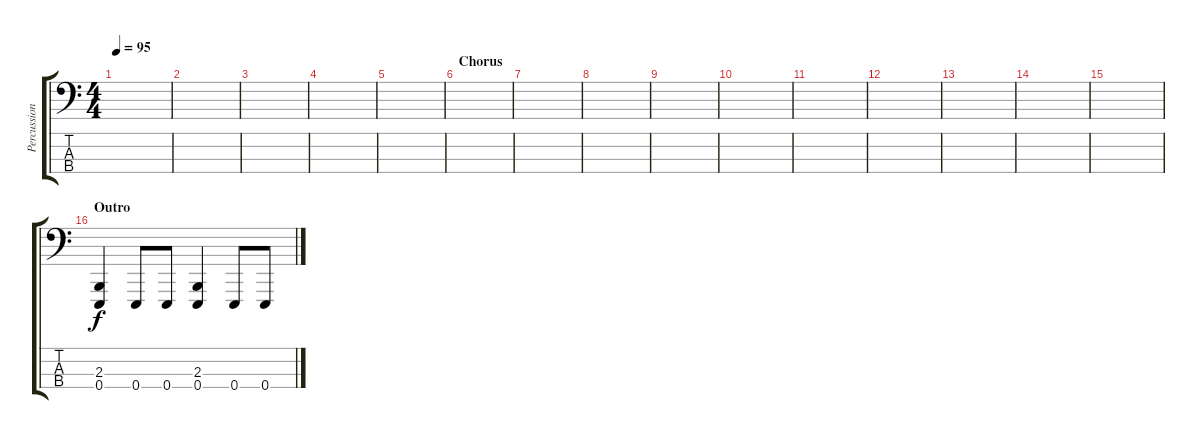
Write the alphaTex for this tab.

\track ("Percussion 1" "Percussion") {instrument timpani}
\staff {score tabs}
\tuning (G2 D2 A1 E1) {hide}
\ts (4 4)
\tempo 95
\clef f4
\ks c
|
|
|
|
|
\section ("" "Chorus")
|
|
|
|
|
|
|
|
|
|
\section ("" "Outro")
(2.3 0.4).4 0.4.8 0.4.8 (2.3 0.4).4 0.4.8 0.4.8
